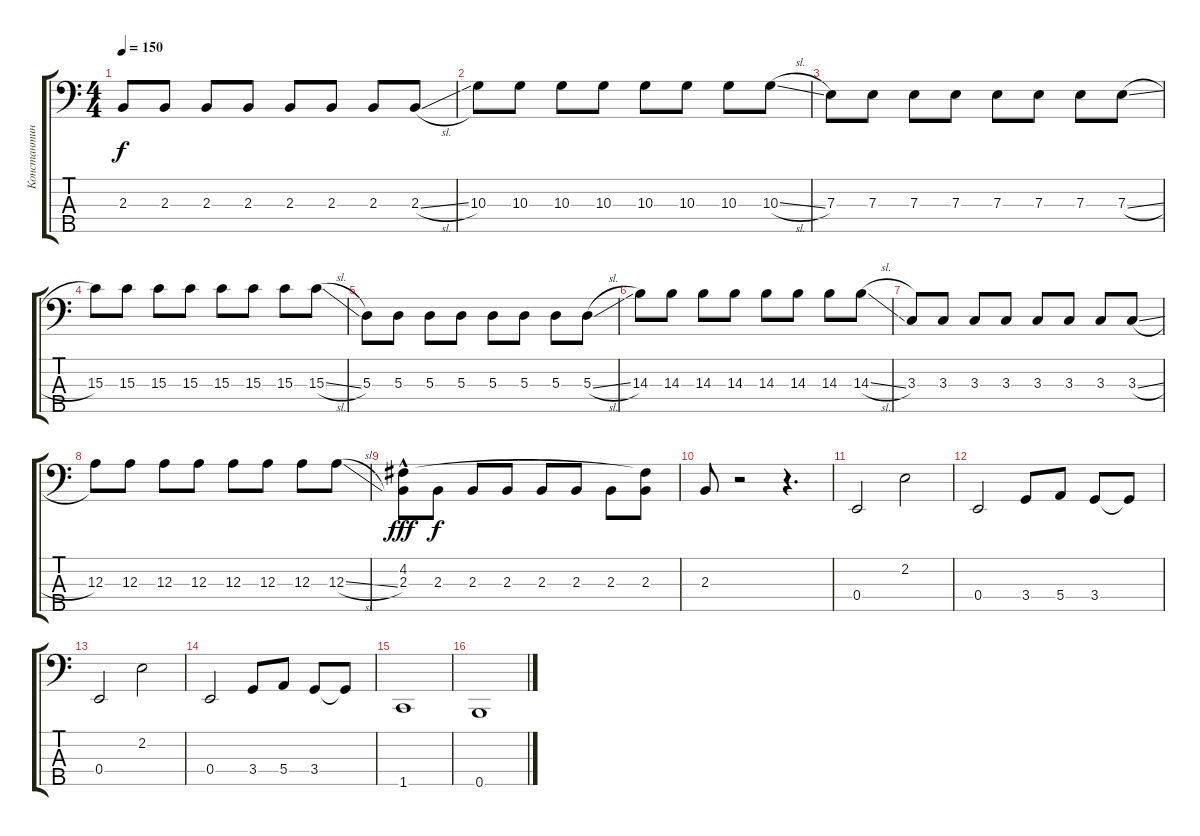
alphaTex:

\track ("Константин Бекрев" "Константин") {instrument electricbasspick}
\staff {score tabs}
\tuning (G2 D2 A1 E1 B0) {hide}
\ts (4 4)
\tempo 150
\clef f4
\ks c
2.3.8{dy f} 2.3.8 2.3.8 2.3.8 2.3.8 2.3.8 2.3.8 2.3{sl}.8 |
10.3.8 10.3.8 10.3.8 10.3.8 10.3.8 10.3.8 10.3.8 10.3{sl}.8 |
7.3.8 7.3.8 7.3.8 7.3.8 7.3.8 7.3.8 7.3.8 7.3{sl}.8 |
15.3.8 15.3.8 15.3.8 15.3.8 15.3.8 15.3.8 15.3.8 15.3{sl}.8 |
5.3.8 5.3.8 5.3.8 5.3.8 5.3.8 5.3.8 5.3.8 5.3{sl}.8 |
14.3.8 14.3.8 14.3.8 14.3.8 14.3.8 14.3.8 14.3.8 14.3{sl}.8 |
3.3.8 3.3.8 3.3.8 3.3.8 3.3.8 3.3.8 3.3.8 3.3{sl}.8 |
12.3.8 12.3.8 12.3.8 12.3.8 12.3.8 12.3.8 12.3.8 12.3{sl}.8 |
(4.2{hac} 2.3).8{dy fff} 2.3.8{dy f} 2.3.8 2.3.8 2.3.8 2.3.8 2.3.8 (4.2{t} 2.3).8 |
2.3.8 r.2 r.4{d} |
0.4.2 2.2.2 |
0.4.2 3.4.8 5.4.8 3.4.8 3.4{t}.8 |
0.4.2 2.2.2 |
0.4.2 3.4.8 5.4.8 3.4.8 3.4{t}.8 |
1.5.1 |
0.5.1
